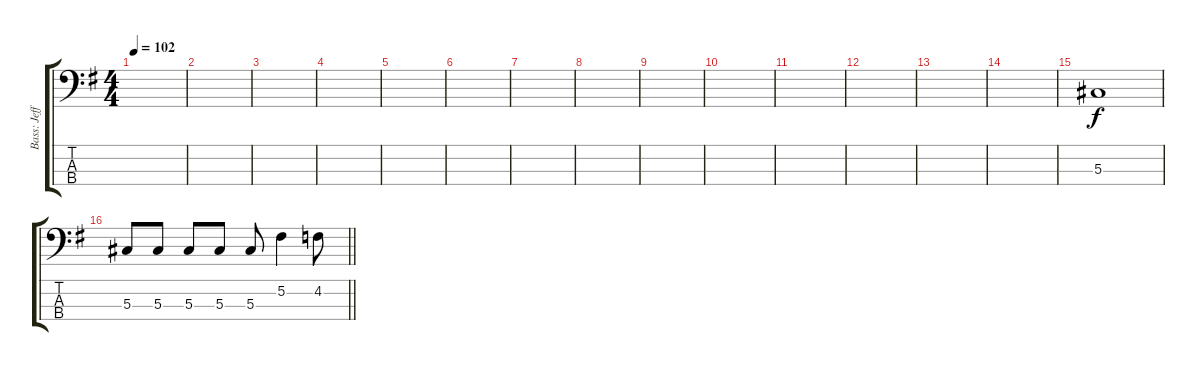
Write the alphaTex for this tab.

\track ("Bass: Jeff" "Bass: Jeff") {instrument electricbassfinger}
\staff {score tabs}
\tuning (Gb2 Db2 Ab1 Eb1) {hide}
\ts (4 4)
\tempo 102
\clef f4
\ks g
|
|
|
|
|
|
|
|
|
|
|
|
|
|
5.3.1 |
\barLineRight lightlight
5.3.8 5.3.8 5.3.8 5.3.8 5.3.8 5.2.4 4.2.8
